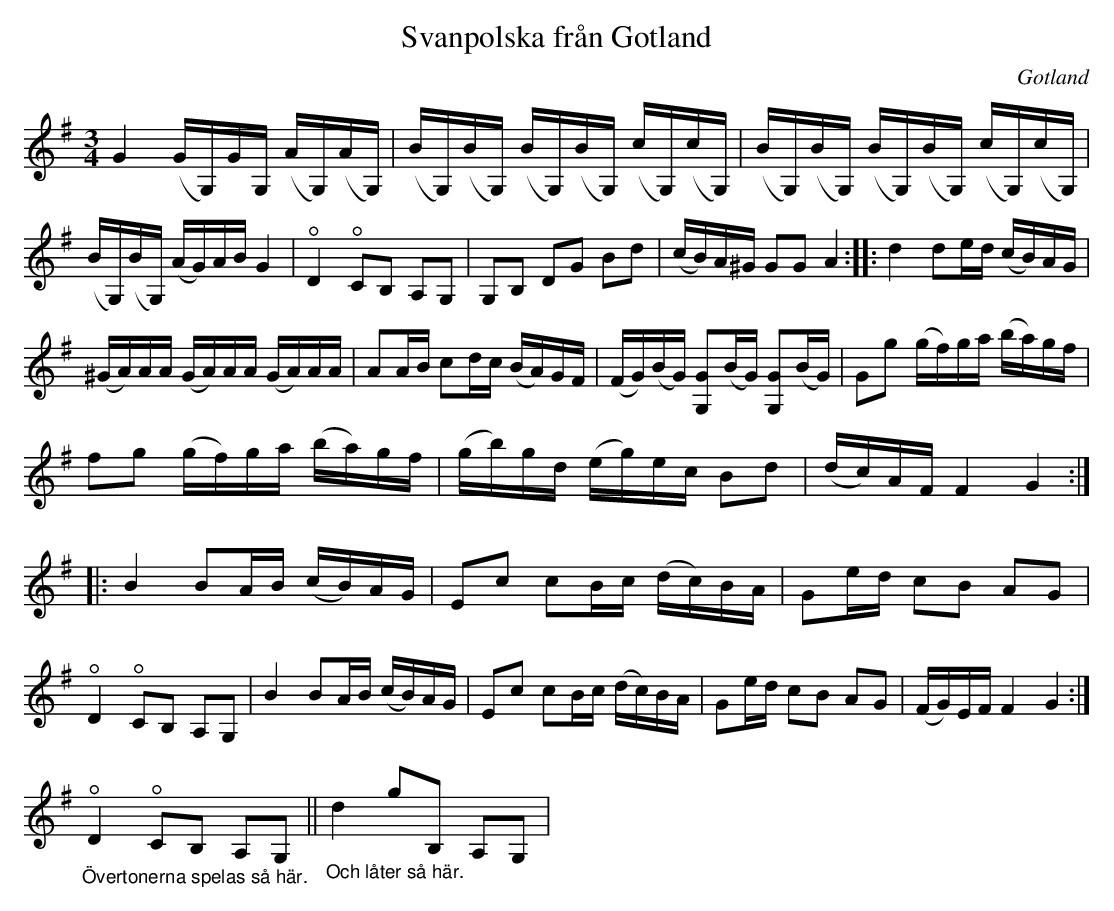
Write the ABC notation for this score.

X:1
T:Svanpolska från Gotland
O:Gotland
M:3/4
L:1/16
U:o=open
K:G
G4 (GG,)GG, (AG,)(AG,) | (BG,)(BG,) (BG,)(BG,) (cG,)(cG,) | (BG,)(BG,) (BG,)(BG,) (cG,)(cG,) | (BG,)(BG,) (AG)AB G4 | oD4 oC2B,2 A,2G,2 |
G,2B,2 D2G2 B2d2 | (cB)A^G G2G2 A4 :: d4 d2ed (cB)AG | (^GA)AA (GA)AA (GA)AA | A2AB c2dc (BA)GF |
(FG)(BG) [G,2G2](BG) [G,2G2](BG) | G2g2 (gf)ga (ba)gf | f2g2 (gf)ga (ba)gf | (gb)gd (eg)ec B2d2 |
(dc)AF F4 G4 :: B4 B2AB (cB)AG | E2c2 c2Bc (dc)BA | G2ed c2B2 A2G2 |
oD4 oC2B,2 A,2G,2 | B4 B2AB (cB)AG | E2c2 c2Bc (dc)BA | G2ed c2B2 A2G2 |
(FG)EF F4 G4 :|
%%text
"_Övertonerna spelas så här."\
oD4 oC2B,2 A,2G,2 || \
"_Och låter så här." \
d4 g2B,2 A,2G,2 |
